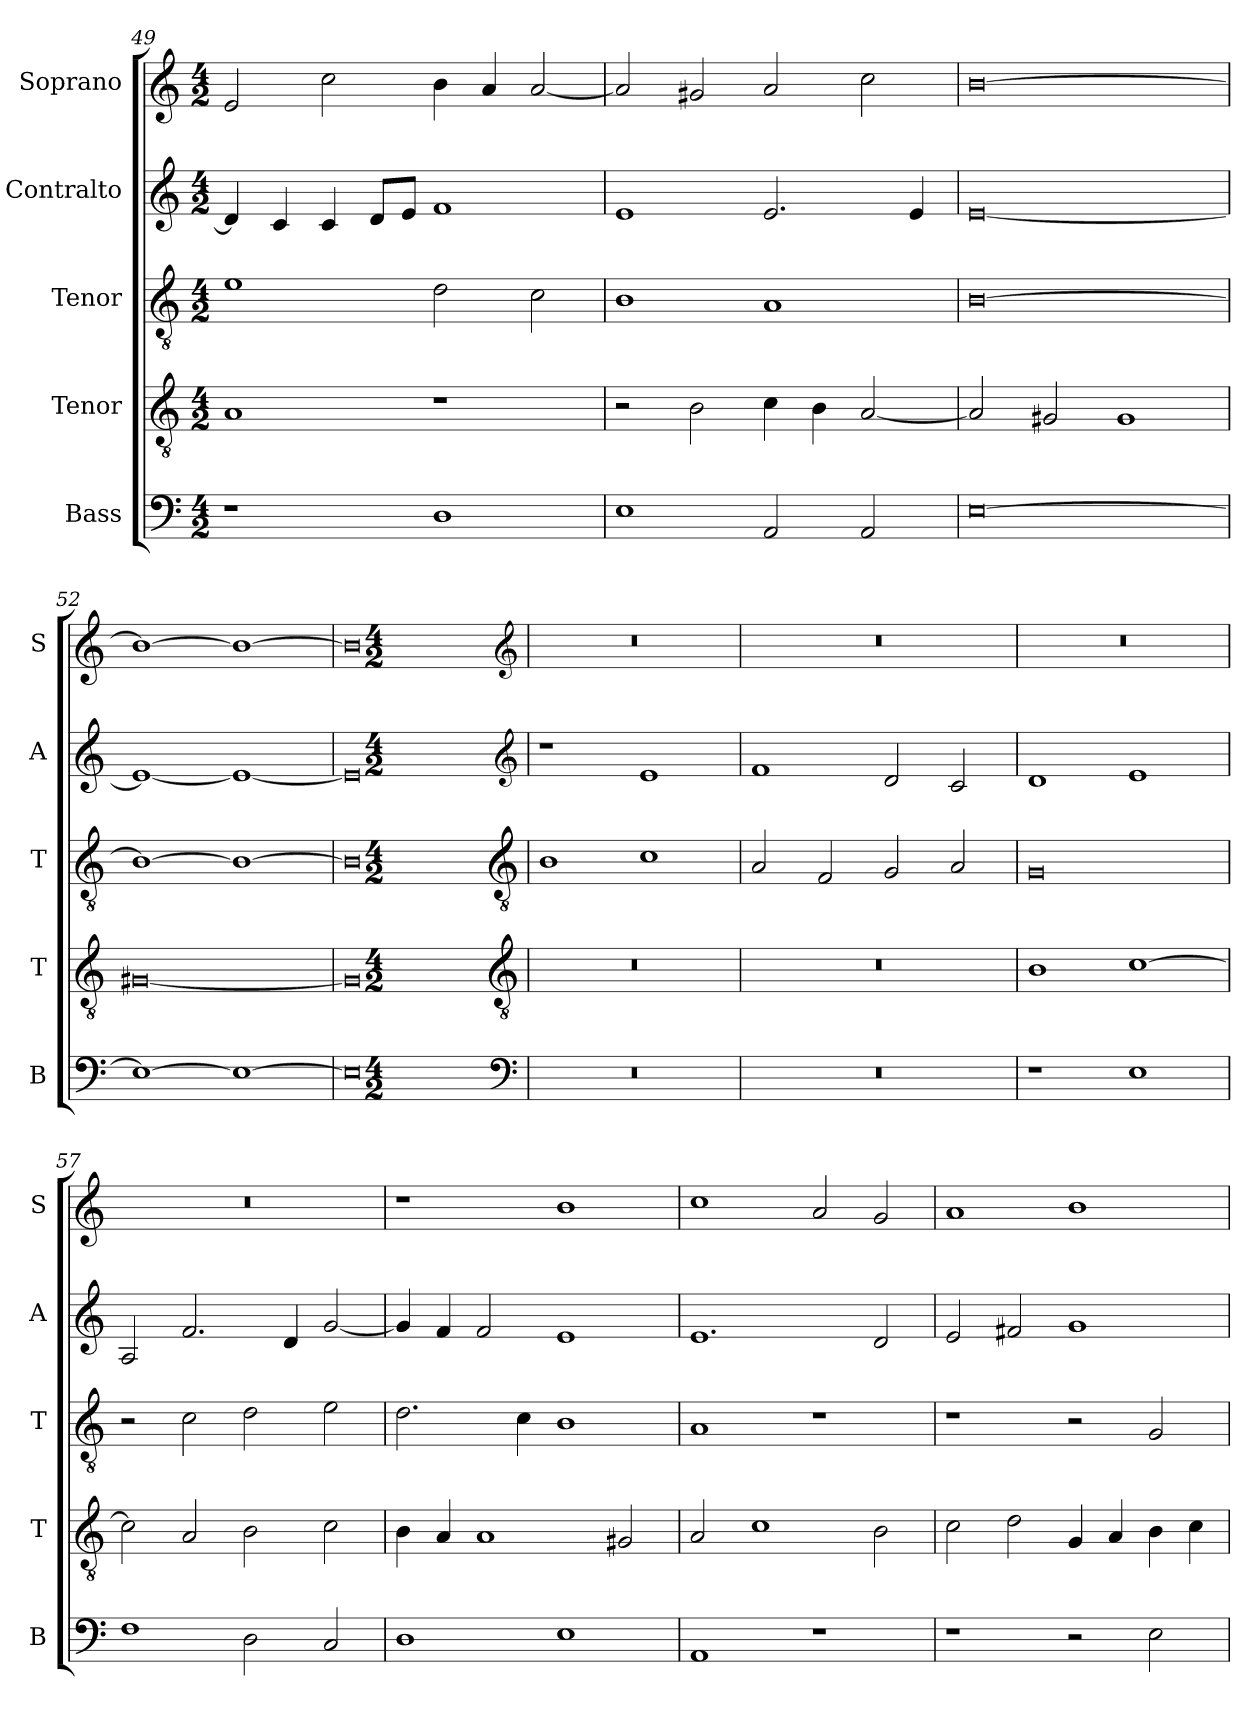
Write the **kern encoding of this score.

**kern	**kern	**kern	**kern	**kern
*part5	*part4	*part3	*part2	*part1
*staff5	*staff4	*staff3	*staff2	*staff1
*I"Bass	*I"Tenor	*I"Tenor	*I"Contralto	*I"Soprano
*I'B	*I'T	*I'T	*I'A	*I'S
*clefF4	*clefGv2	*clefGv2	*clefG2	*clefG2
*k[]	*k[]	*k[]	*k[]	*k[]
*E:phr	*E:phr	*E:phr	*E:phr	*E:phr
*M4/2	*M4/2	*M4/2	*M4/2	*M4/2
=49	=49	=49	=49	=49
1r	1A	1e	4d]	2e
.	.	.	4c	.
.	.	.	4c	2cc
.	.	.	8d/L	.
.	.	.	8e/J	.
1D	1r	2d	1f	4b
.	.	.	.	4a
.	.	2c	.	[2a
=50	=50	=50	=50	=50
1E	2r	1B	1e	2a]
.	2B	.	.	2g#X
2AA	4c	1A	2.e	2a
.	4B	.	.	.
2AA	[2A	.	.	2cc
.	.	.	4e	.
=51	=51	=51	=51	=51
[0E	2A]	[0B	[0e	[0b
.	2G#X	.	.	.
.	1G#	.	.	.
=52	=52	=52	=52	=52
1E_	[0G#X	1B_	1e_	1b_
1E_	.	1B_	1e_	1b_
=53	=53	=53	=53	=53
0E]	0G#]	0B]	0e]	0b]
*clefF4	*clefGv2	*clefGv2	*clefG2	*clefG2
*k[]	*k[]	*k[]	*k[]	*k[]
*E:phr	*E:phr	*E:phr	*E:phr	*E:phr
*M4/2	*M4/2	*M4/2	*M4/2	*M4/2
=54	=54	=54	=54	=54
0r	0r	1B	1r	0r
.	.	1c	1e	.
=55	=55	=55	=55	=55
0r	0r	2A	1f	0r
.	.	2F	.	.
.	.	2G	2d	.
.	.	2A	2c	.
=56	=56	=56	=56	=56
1r	1B	0G	1d	0r
1E	[1c	.	1e	.
=57	=57	=57	=57	=57
1F	2c]	2r	2A	0r
.	2A	2c	2.f	.
2D	2B	2d	.	.
.	.	.	4d	.
2C	2c	2e	[2g	.
=58	=58	=58	=58	=58
1D	4B	2.d	4g]	1r
.	4A	.	4f	.
.	1A	.	2f	.
.	.	4c	.	.
1E	.	1B	1e	1b
.	2G#X	.	.	.
=59	=59	=59	=59	=59
1AA	2A	1A	1.e	1cc
.	1c	.	.	.
1r	.	1r	.	2a
.	2B	.	2d	2g
=60	=60	=60	=60	=60
1r	2c	1r	2e	1a
.	2d	.	2f#X	.
2r	4G	2r	1g	1b
.	4A	.	.	.
2E	4B	2G	.	.
.	4c	.	.	.
=	=	=	=	=
*-	*-	*-	*-	*-
